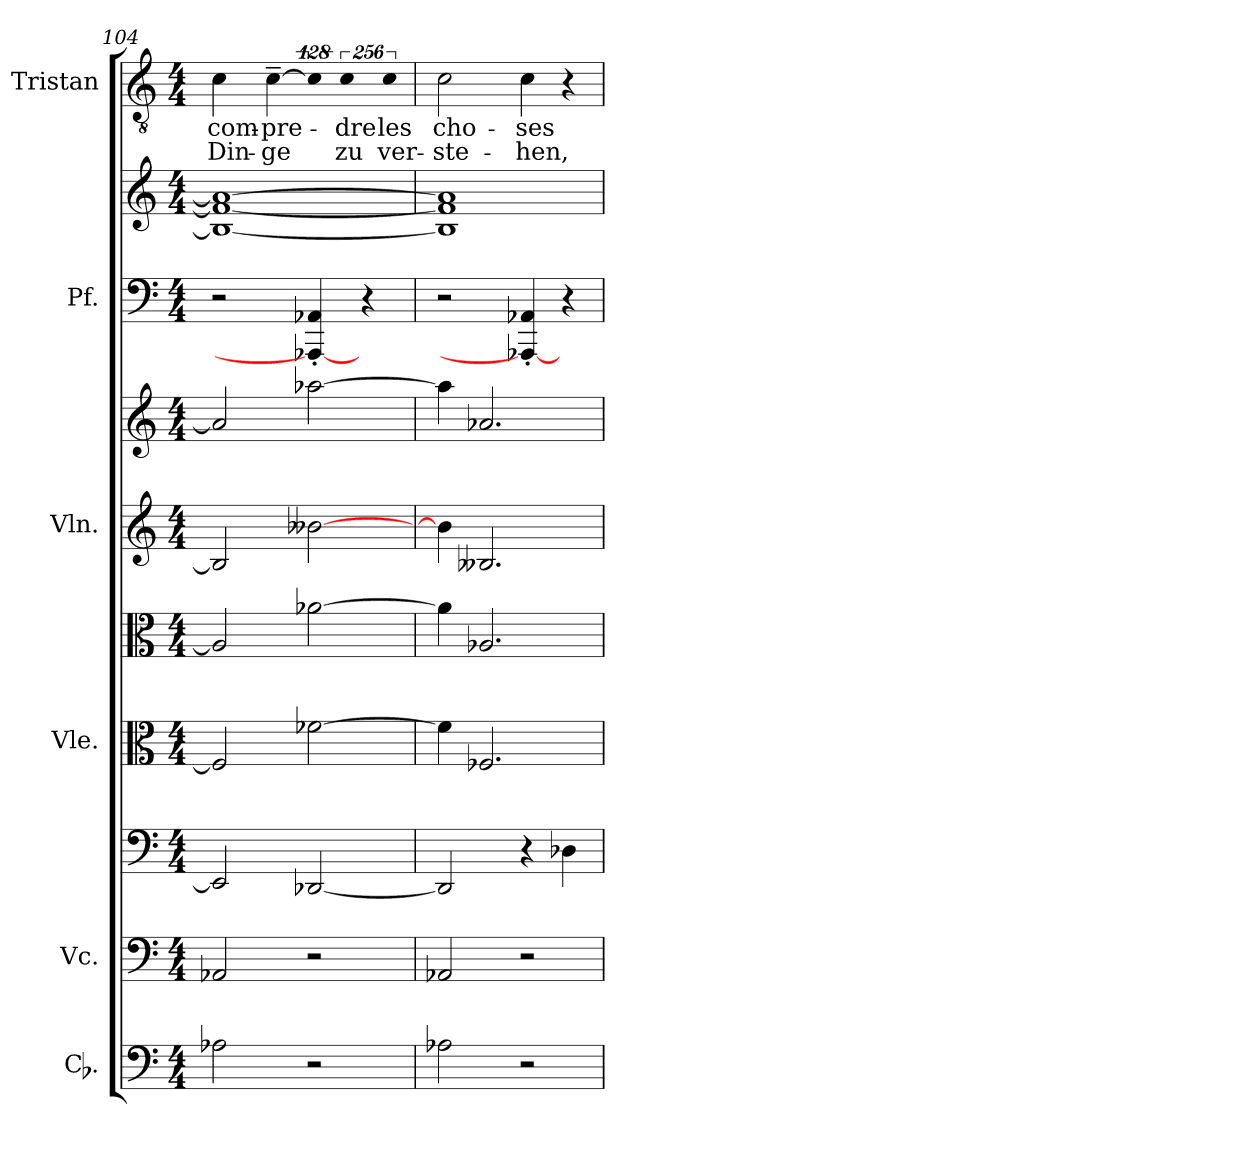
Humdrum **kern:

**kern	**kern	**kern	**kern	**kern	**kern	**kern	**kern	**kern	**kern	**text	**text
*part6	*part5	*part5	*part4	*part4	*part3	*part3	*part2	*part2	*part1	*part1	*part1
*staff10	*staff9	*staff8	*staff7	*staff6	*staff5	*staff4	*staff3	*staff2	*staff1	*staff1	*staff1
*I"Cb.	*I"Vc.	*	*I"Vle.	*	*I"Vln.	*	*I"Pf.	*	*I"Tristan	*	*
*	*I'Vc.	*	*	*	*	*	*	*	*I'T.	*	*
*clefF4	*clefF4	*clefF4	*clefC3	*clefC3	*clefG2	*clefG2	*clefF4	*clefG2	*clefGv2	*	*
*ITrd7c12	*	*	*	*	*	*	*	*	*ITrd7c12	*	*
*k[]	*k[]	*k[]	*k[]	*k[]	*k[]	*k[]	*k[]	*k[]	*k[]	*	*
*C:	*C:	*C:	*C:	*C:	*C:	*C:	*C:	*C:	*C:	*	*
*M4/4	*M4/4	*M4/4	*M4/4	*M4/4	*M4/4	*M4/4	*M4/4	*M4/4	*M4/4	*	*
=104	=104	=104	=104	=104	=104	=104	=104	=104	=104	=104	=104
!	!	!	!	!	!	!	!	!	!	!LO:LY:b:color=#000000	!LO:LY:b:color=#000000
2AA-Xi\	2AA-Xi/	2EE-i/]	2F-i/]	2A-i/]	2Bi/]	2a-i/]	2r	1Bi_< 1f-i_< 1a-i_>	4Ci\	com-	Din-
!	!	!	!	!	!	!	!	!	!	!LO:LY:b:color=#000000	!LO:LY:b:color=#000000
.	.	.	.	.	.	.	.	.	[>4C~i\	-pre-	-ge
!	!	!	!	!	!	!	!	!	!LO:N:vis=4	!	!
2r	2r	[<2DD-Xi/	[>2f-Xi\	[>2a-Xi\	[>2b--Xi\	[>2aa-Xi\	4AAA-Xi/_<' 4AA-Xi'	.	512%85Ci\]	.	.
!	!	!	!	!	!	!	!	!	!LO:N:vis=4	!	!
!	!	!	!	!	!	!	!	!	!	!LO:LY:b:color=#000000	!LO:LY:b:color=#000000
.	.	.	.	.	.	.	.	.	1024%171Ci\	-dre	zu
.	.	.	.	.	.	.	4r	.	.	.	.
!	!	!	!	!	!	!	!	!	!LO:N:vis=4	!	!
!	!	!	!	!	!	!	!	!	!	!LO:LY:b:color=#000000	!LO:LY:b:color=#000000
.	.	.	.	.	.	.	.	.	1024%171Ci\	les	ver-
=105	=105	=105	=105	=105	=105	=105	=105	=105	=105	=105	=105
!	!	!	!	!	!	!	!	!	!	!LO:LY:b:color=#000000	!LO:LY:b:color=#000000
2AA-Xi\	2AA-Xi/	2DD-i/]	4f-i\]	4a-i\]	4bi\]	4aa-i\]	2r	1Bi] 1f-i] 1a-i]	2Ci\	cho-	-ste-
.	.	.	2.F-Xi/	2.A-Xi/	2.B--Xi/	2.a-Xi/	.	.	.	.	.
!	!	!	!	!	!	!	!	!	!	!LO:LY:b:color=#000000	!LO:LY:b:color=#000000
2r	2r	4r	.	.	.	.	4AAA-Xi/_<' 4AA-Xi'	.	4Ci\	-ses	-hen,
.	.	4D-Xi\	.	.	.	.	4r	.	4r	.	.
=	=	=	=	=	=	=	=	=	=	=	=
*-	*-	*-	*-	*-	*-	*-	*-	*-	*-	*-	*-
